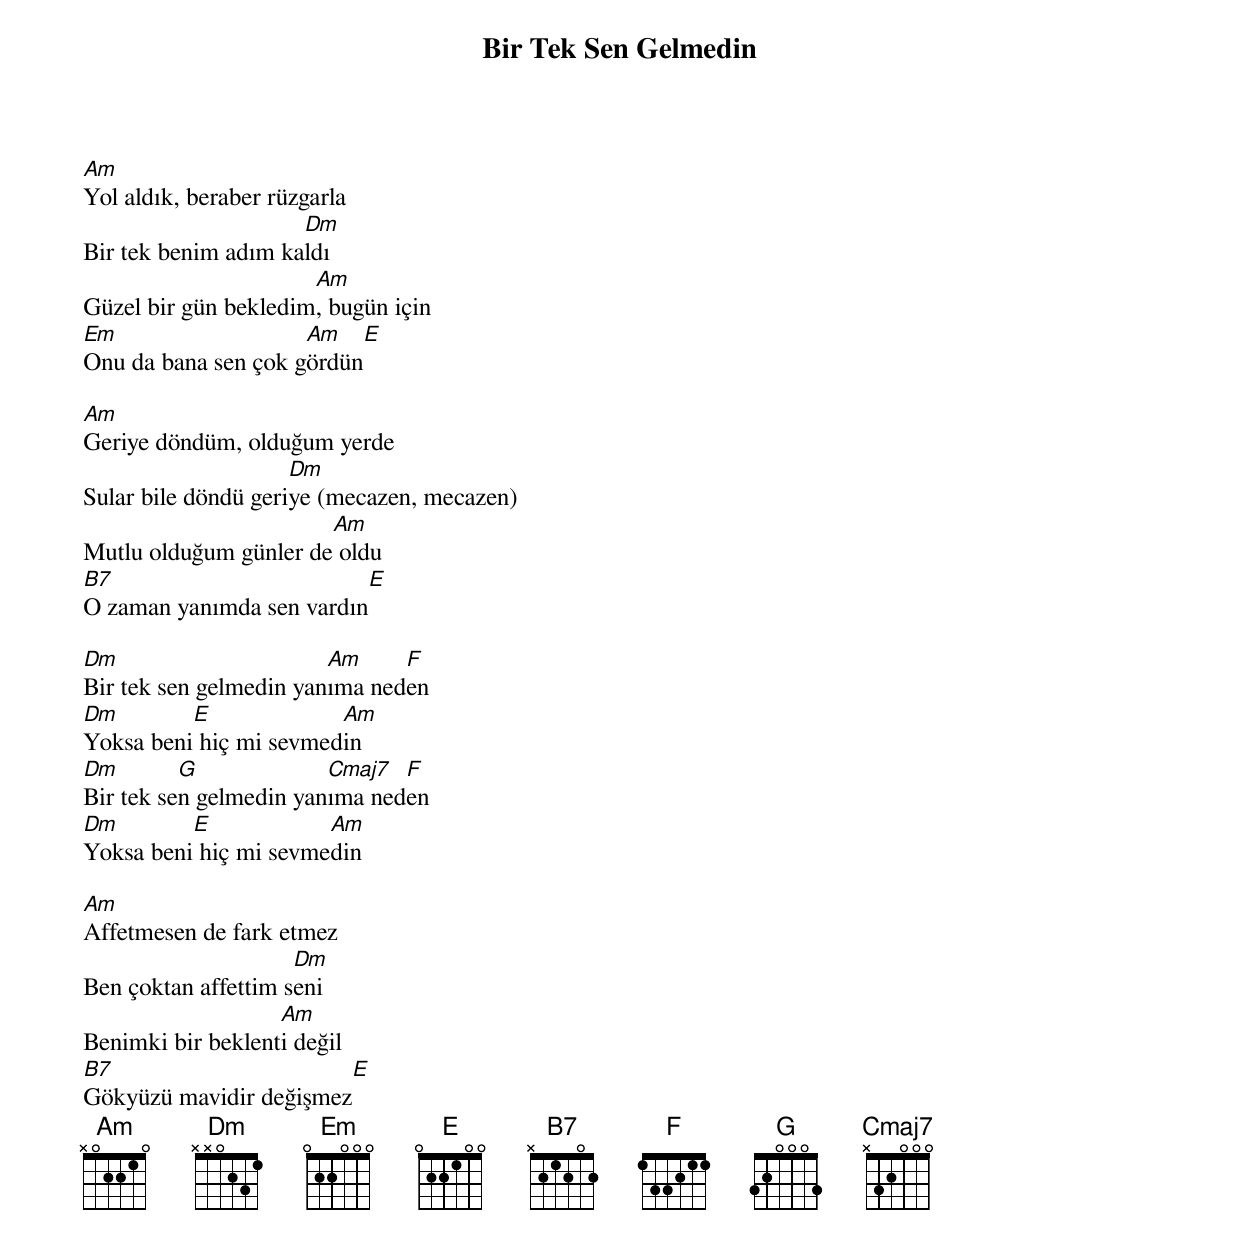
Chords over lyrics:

{title: Bir Tek Sen Gelmedin}
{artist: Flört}

Am
Yol aldık, beraber rüzgarla
                     Dm
Bir tek benim adım kaldı
                      Am
Güzel bir gün bekledim, bugün için
Em                   Am    E
Onu da bana sen çok gördün

Am
Geriye döndüm, olduğum yerde
                     Dm
Sular bile döndü geriye (mecazen, mecazen)
                       Am
Mutlu olduğum günler de oldu
B7                         E
O zaman yanımda sen vardın

Dm                      Am     F
Bir tek sen gelmedin yanıma neden
Dm        E             Am
Yoksa beni hiç mi sevmedin
Dm        G             Cmaj7  F
Bir tek sen gelmedin yanıma neden
Dm        E            Am
Yoksa beni hiç mi sevmedin

Am
Affetmesen de fark etmez
                     Dm
Ben çoktan affettim seni
                   Am
Benimki bir beklenti değil
B7                       E
Gökyüzü mavidir değişmez
